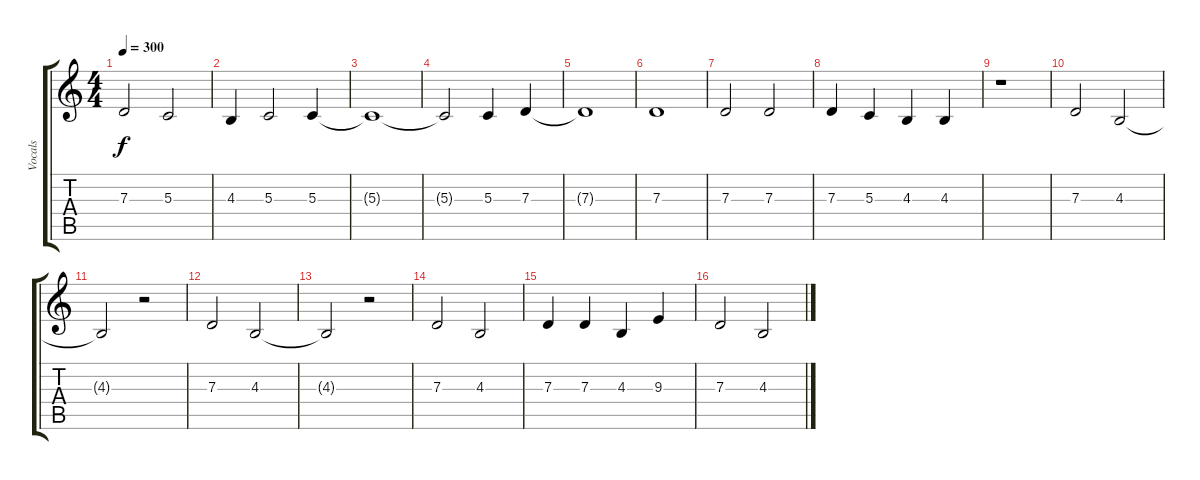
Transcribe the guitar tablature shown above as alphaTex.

\track ("Vocals" "Vocals") {instrument lead1square}
\staff {score tabs}
\tuning (E4 B3 G3 D3 A2 E2) {hide}
\ts (4 4)
\tempo 300
\clef g2
\ks c
7.3.2{dy f} 5.3.2 |
4.3.4 5.3.2 5.3.4 |
5.3{t}.1 |
5.3{t}.2 5.3.4 7.3.4 |
7.3{t}.1 |
7.3.1 |
7.3.2 7.3.2 |
7.3.4 5.3.4 4.3.4 4.3.4 |
r.1 |
7.3.2 4.3.2 |
4.3{t}.2 r.2 |
7.3.2 4.3.2 |
4.3{t}.2 r.2 |
7.3.2 4.3.2 |
7.3.4 7.3.4 4.3.4 9.3.4 |
7.3.2 4.3.2
